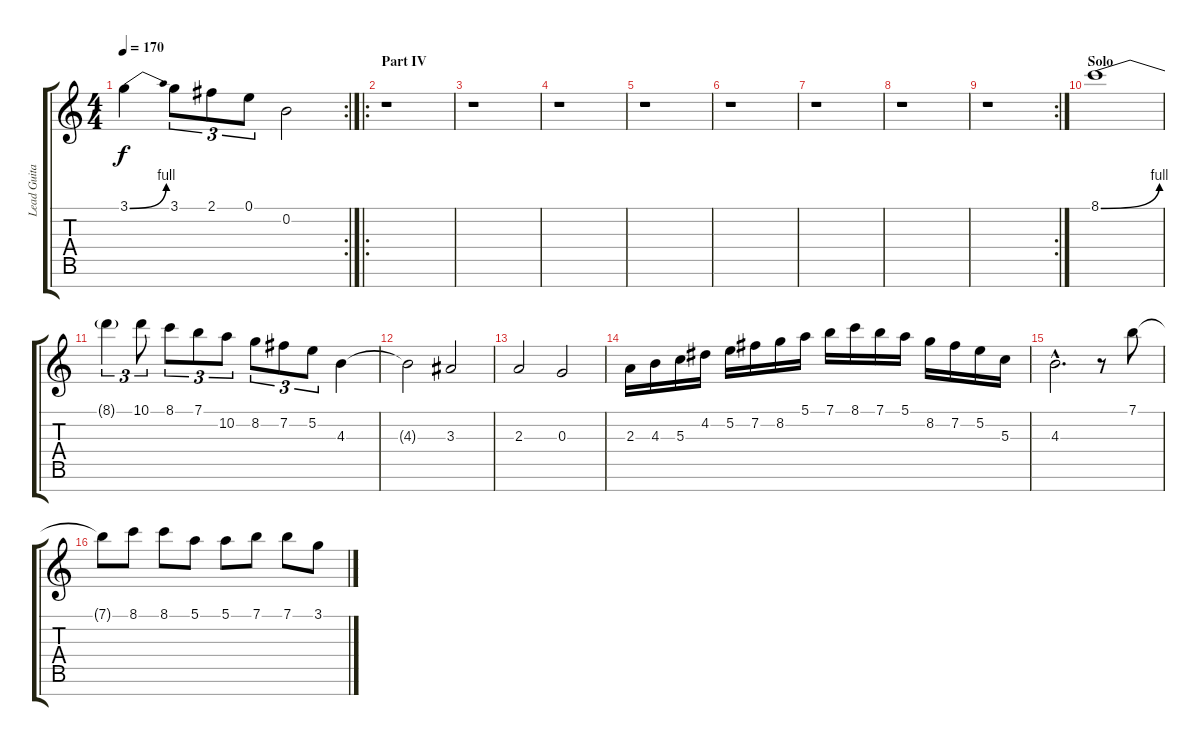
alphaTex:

\track ("Lead Guitar I" "Lead Guita") {instrument distortionguitar}
\staff {score tabs}
\tuning (E4 B3 G3 D3 A2 E2 B1) {hide}
\rc 2
\ts (4 4)
\tempo 170
\clef g2
\ks c
3.1{be (bend 0 0 60 4)}.4{dy f} 3.1.8{tu (3 2)} 2.1.8{tu (3 2)} 0.1.8{tu (3 2)} 0.2.2 |
\ro
\section ("" "Part IV")
r.1 |
r.1 |
r.1 |
r.1 |
r.1 |
r.1 |
r.1 |
\rc 2
r.1 |
\section ("" "Solo")
8.1{be (bend 0 0 60 4)}.1{volume 15 balance 8} |
8.1{t}.4{tu (3 2)} 10.1.8{tu (3 2)} 8.1.8{tu (3 2)} 7.1.8{tu (3 2)} 10.2.8{tu (3 2)} 8.2.8{tu (3 2)} 7.2.8{tu (3 2)} 5.2.8{tu (3 2)} 4.3.4 |
4.3{t}.2 3.3.2 |
2.3.2 0.3.2 |
2.3.16 4.3.16 5.3.16 4.2.16 5.2.16 7.2.16 8.2.16 5.1.16 7.1.16 8.1.16 7.1.16 5.1.16 8.2.16 7.2.16 5.2.16 5.3.16 |
4.3{hac}.2{d} r.8 7.1.8 |
7.1{t}.8 8.1.8 8.1.8 5.1.8 5.1.8 7.1.8 7.1.8 3.1.8
